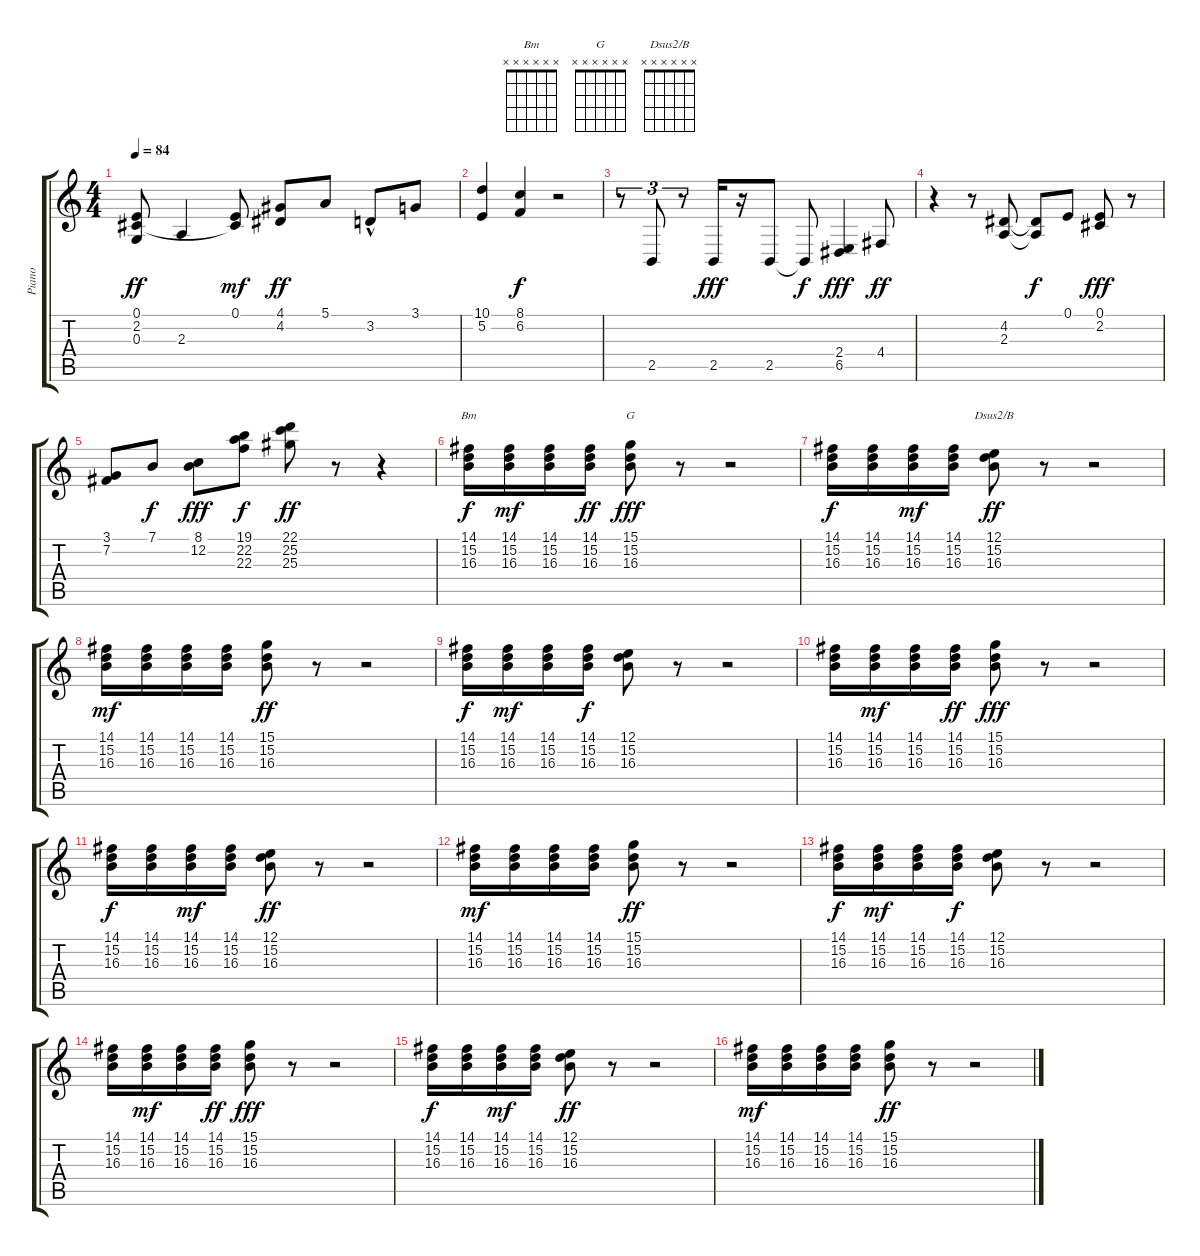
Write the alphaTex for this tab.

\track ("Piano" "Piano") {instrument acousticgrandpiano}
\staff {score tabs}
\tuning (E4 B3 G3 D3 A2 E2) {hide}
\chord ("Bm" x x x x x x) {firstfret 0}
\chord ("G" x x x x x x) {firstfret 0}
\chord ("Dsus2/B" x x x x x x) {firstfret 0}
\ts (4 4)
\tempo 84
\clef g2
\ks c
(0.1 2.2 0.3).8{dy ff} 2.3.4 (0.1 2.2{t}).8{dy mf} (4.1 4.2).8{dy ff} 5.1.8 3.2{hac}.8 3.1.8 |
(10.1 5.2).4 (8.1 6.2).4{dy f} r.2 |
r.8{tu (3 2)} 2.5.8{tu (3 2)} r.8{tu (3 2)} 2.5.16{dy fff} r.16 2.5.8 2.5{t}.8{dy f} (2.4 6.5).4{dy fff} 4.4.8{dy ff} |
r.4 r.8 (4.2 2.3).8 (4.2{t} 2.3{t}).8{dy f} 0.1.8 (0.1 2.2).8{dy fff} r.8 |
(3.1 7.2).8 7.1.8{dy f} (8.1 12.2).8{dy fff} (19.1 22.2 22.3).8{dy f} (22.1 25.2 25.3).8{dy ff} r.8 r.4 |
(14.1 15.2 16.3).16{ch "Bm" dy f} (14.1 15.2 16.3).16{dy mf} (14.1 15.2 16.3).16 (14.1 15.2 16.3).16{dy ff} (15.1 15.2 16.3).8{ch "G" dy fff} r.8 r.2 |
(14.1 15.2 16.3).16{dy f} (14.1 15.2 16.3).16 (14.1 15.2 16.3).16{dy mf} (14.1 15.2 16.3).16 (12.1 15.2 16.3).8{ch "Dsus2/B" dy ff} r.8 r.2 |
(14.1 15.2 16.3).16{dy mf} (14.1 15.2 16.3).16 (14.1 15.2 16.3).16 (14.1 15.2 16.3).16 (15.1 15.2 16.3).8{dy ff} r.8 r.2 |
(14.1 15.2 16.3).16{dy f} (14.1 15.2 16.3).16{dy mf} (14.1 15.2 16.3).16 (14.1 15.2 16.3).16{dy f} (12.1 15.2 16.3).8 r.8 r.2 |
(14.1 15.2 16.3).16 (14.1 15.2 16.3).16{dy mf} (14.1 15.2 16.3).16 (14.1 15.2 16.3).16{dy ff} (15.1 15.2 16.3).8{dy fff} r.8 r.2 |
(14.1 15.2 16.3).16{dy f} (14.1 15.2 16.3).16 (14.1 15.2 16.3).16{dy mf} (14.1 15.2 16.3).16 (12.1 15.2 16.3).8{dy ff} r.8 r.2 |
(14.1 15.2 16.3).16{dy mf} (14.1 15.2 16.3).16 (14.1 15.2 16.3).16 (14.1 15.2 16.3).16 (15.1 15.2 16.3).8{dy ff} r.8 r.2 |
(14.1 15.2 16.3).16{dy f} (14.1 15.2 16.3).16{dy mf} (14.1 15.2 16.3).16 (14.1 15.2 16.3).16{dy f} (12.1 15.2 16.3).8 r.8 r.2 |
(14.1 15.2 16.3).16 (14.1 15.2 16.3).16{dy mf} (14.1 15.2 16.3).16 (14.1 15.2 16.3).16{dy ff} (15.1 15.2 16.3).8{dy fff} r.8 r.2 |
(14.1 15.2 16.3).16{dy f} (14.1 15.2 16.3).16 (14.1 15.2 16.3).16{dy mf} (14.1 15.2 16.3).16 (12.1 15.2 16.3).8{dy ff} r.8 r.2 |
(14.1 15.2 16.3).16{dy mf} (14.1 15.2 16.3).16 (14.1 15.2 16.3).16 (14.1 15.2 16.3).16 (15.1 15.2 16.3).8{dy ff} r.8 r.2
